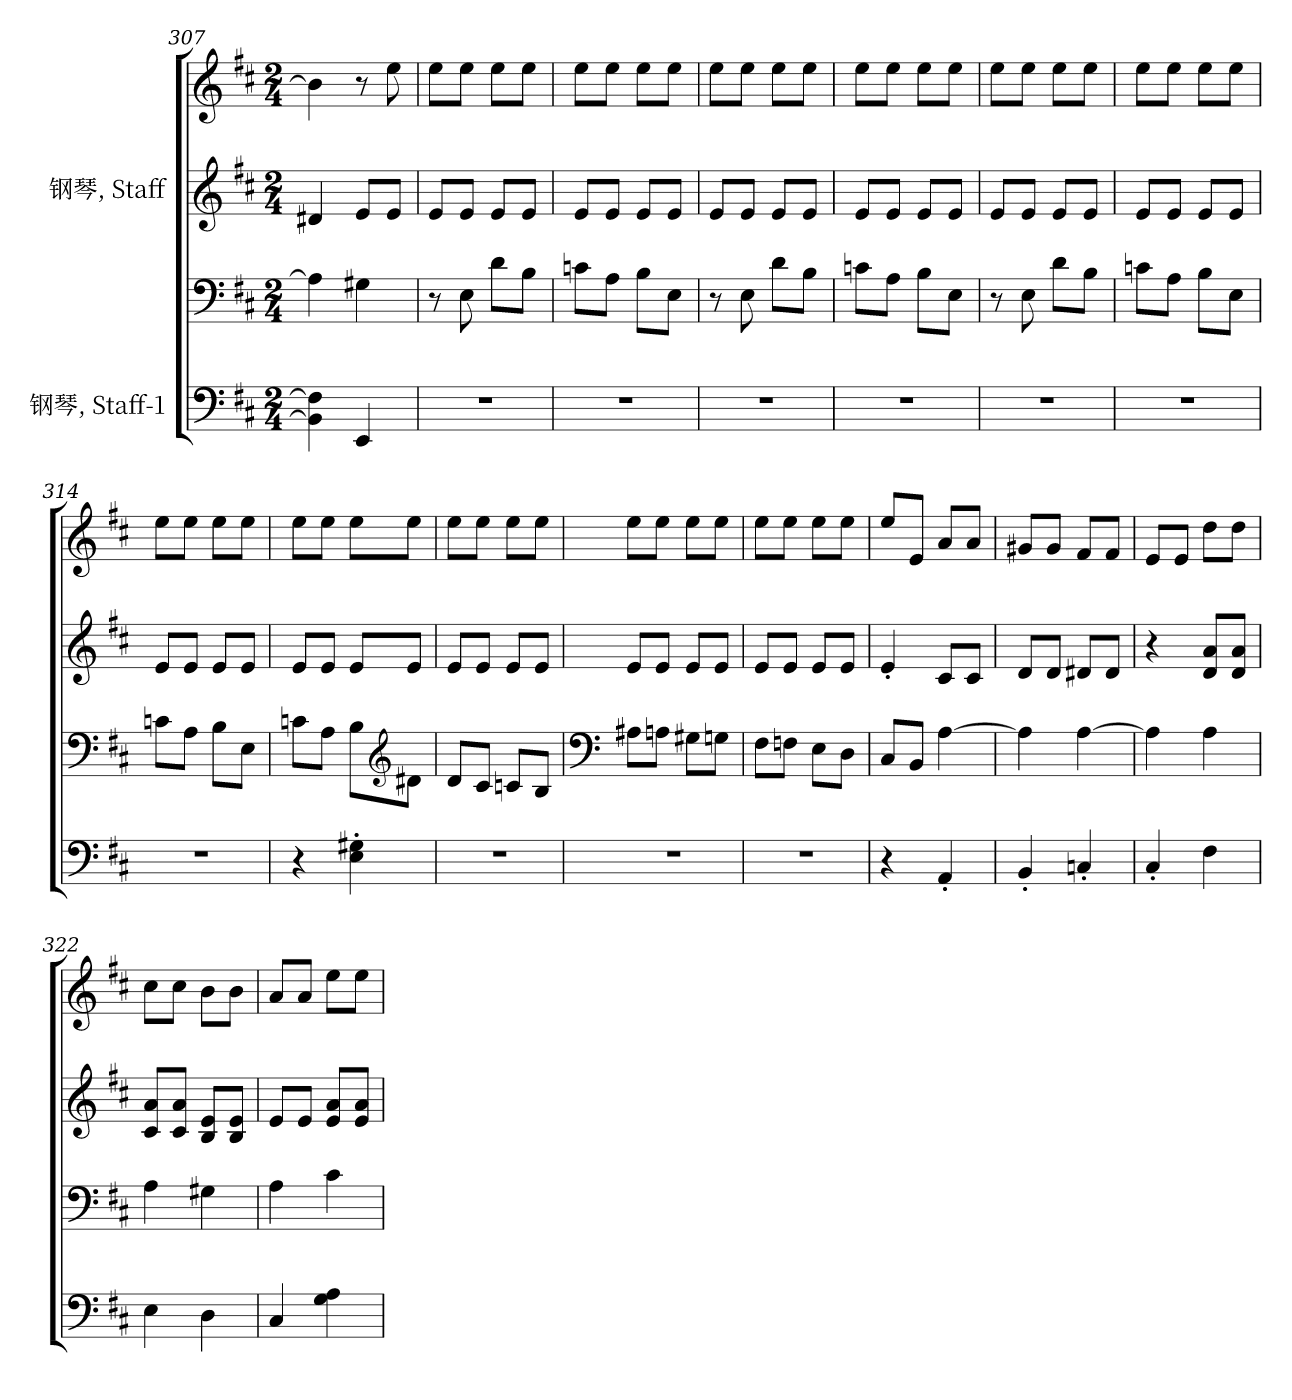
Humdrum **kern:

**kern	**kern	**kern	**kern
*part2	*part2	*part1	*part1
*staff4	*staff3	*staff2	*staff1
*I"钢琴, Staff-1	*	*I"钢琴, Staff	*
*clefF4	*clefF4	*clefG2	*clefG2
*k[f#c#]	*k[f#c#]	*k[f#c#]	*k[f#c#]
*M2/4	*M2/4	*M2/4	*M2/4
=307	=307	=307	=307
4BB\] 4F#\]	4A\]	4d#X/	4b\]
4EE/	4G#X\	8e/L	8r
.	.	8e/J	8ee\
=308	=308	=308	=308
2r	8r	8e/L	8ee\L
.	8E\	8e/J	8ee\J
.	8d\L	8e/L	8ee\L
.	8B\J	8e/J	8ee\J
!!LO:LB:g=z
=309	=309	=309	=309
2r	8cn\L	8e/L	8ee\L
.	8A\J	8e/J	8ee\J
.	8B\L	8e/L	8ee\L
.	8E\J	8e/J	8ee\J
=310	=310	=310	=310
2r	8r	8e/L	8ee\L
.	8E\	8e/J	8ee\J
.	8d\L	8e/L	8ee\L
.	8B\J	8e/J	8ee\J
=311	=311	=311	=311
2r	8cn\L	8e/L	8ee\L
.	8A\J	8e/J	8ee\J
.	8B\L	8e/L	8ee\L
.	8E\J	8e/J	8ee\J
=312	=312	=312	=312
2r	8r	8e/L	8ee\L
.	8E\	8e/J	8ee\J
.	8d\L	8e/L	8ee\L
.	8B\J	8e/J	8ee\J
=313	=313	=313	=313
2r	8cn\L	8e/L	8ee\L
.	8A\J	8e/J	8ee\J
.	8B\L	8e/L	8ee\L
.	8E\J	8e/J	8ee\J
=314	=314	=314	=314
2r	8cn\L	8e/L	8ee\L
.	8A\J	8e/J	8ee\J
.	8B\L	8e/L	8ee\L
.	8E\J	8e/J	8ee\J
=315	=315	=315	=315
4r	8cn\L	8e/L	8ee\L
.	8A\J	8e/J	8ee\J
4E\' 4G#X\'	8B\L	8e/L	8ee\L
*	*clefG2	*	*
.	8d#X\J	8e/J	8ee\J
!!LO:PB:g=z
=316	=316	=316	=316
2r	8d/L	8e/L	8ee\L
.	8c#/J	8e/J	8ee\J
.	8cn/L	8e/L	8ee\L
.	8B/J	8e/J	8ee\J
=317	=317	=317	=317
*	*clefF4	*	*
2r	8A#X\L	8e/L	8ee\L
.	8An\J	8e/J	8ee\J
.	8G#X\L	8e/L	8ee\L
.	8Gn\J	8e/J	8ee\J
=318	=318	=318	=318
2r	8F#\L	8e/L	8ee\L
.	8Fn\J	8e/J	8ee\J
.	8E\L	8e/L	8ee\L
.	8D\J	8e/J	8ee\J
=319	=319	=319	=319
4r	8C#/L	4e'/	8ee/L
.	8BB/J	.	8e/J
4AA'/	[4A\	8c#/L	8a/L
.	.	8c#/J	8a/J
=320	=320	=320	=320
4BB'/	4A\]	8d/L	8g#X/L
.	.	8d/J	8g#/J
4Cn'/	[4A\	8d#X/L	8f#/L
.	.	8d#/J	8f#/J
=321	=321	=321	=321
4C#'/	4A\]	4r	8e/L
.	.	.	8e/J
4F#\	4A\	8d/ 8a/L	8dd\L
.	.	8d/ 8a/J	8dd\J
!!LO:LB:g=z
=322	=322	=322	=322
4E\	4A\	8c#/ 8a/L	8cc#\L
.	.	8c#/ 8a/J	8cc#\J
4D\	4G#X\	8B/ 8e/L	8b\L
.	.	8B/ 8e/J	8b\J
=323	=323	=323	=323
4C#/	4A\	8e/L	8a/L
.	.	8e/J	8a/J
4G\ 4A\	4c#\	8e/ 8a/L	8ee\L
.	.	8e/ 8a/J	8ee\J
=	=	=	=
*-	*-	*-	*-
